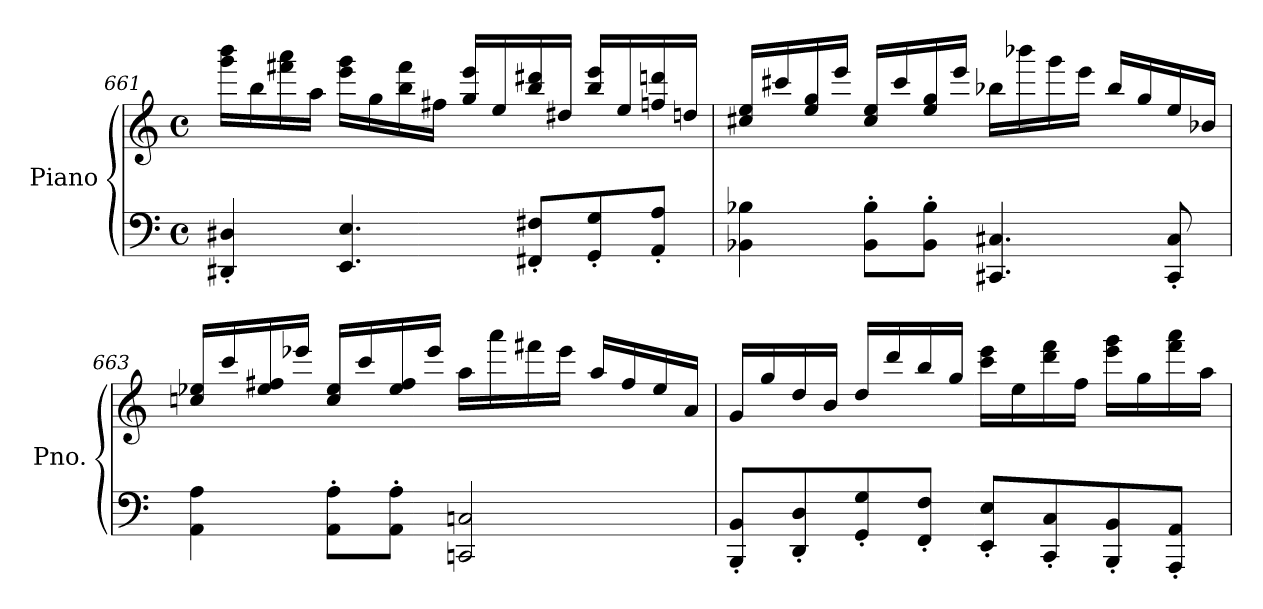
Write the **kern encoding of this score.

**kern	**kern
*part1	*part1
*staff2	*staff1
*I"Piano	*
*I'Pno.	*
*clefF4	*clefG2
*k[]	*k[]
*M4/4	*M4/4
*met(c)	*met(c)
=661	=661
4DD#X/' 4D#X/'	16ggg\ 16bbb\LL
.	16bb\
.	16fff#X\ 16aaa\
.	16aa\JJ
4.EE/ 4.E/	16eee\ 16ggg\LL
.	16gg\
.	16bb\ 16fff#\
.	16ff#X\JJ
.	16gg/ 16eee/LL
.	16ee/
8FF#X/' 8F#X/'L	16bb/ 16ddd#X/
.	16dd#X/JJ
8GG/' 8G/'	16bb/ 16eee/LL
.	16ee/
8AA/' 8A/'J	16ffn/ 16dddn/
.	16ddn/JJ
!!LO:PB:g=z
=662	=662
4BB-X\ 4B-X\	16cc#X/ 16ee/LL
.	16ccc#X/
.	16ee/ 16gg/
.	16eee/JJ
8BB-\' 8B-\'L	16cc#/ 16ee/LL
.	16ccc#/
8BB-\' 8B-\'J	16ee/ 16gg/
.	16eee/JJ
4.CC#X/ 4.C#X/	16bb-X\LL
.	16bbb-X\
.	16ggg\
.	16eee\JJ
.	16bb-/LL
.	16gg/
8CC#/' 8C#/'	16ee/
.	16b-X/JJ
=663	=663
4AA\ 4A\	16ccn/ 16ee-X/LL
.	16ccc/
.	16ee-/ 16ff#X/
.	16eee-X/JJ
8AA\' 8A\'L	16cc/ 16ee-/LL
.	16ccc/
8AA\' 8A\'J	16ee-/ 16ff#/
.	16eee-/JJ
2CCn/ 2Cn/	16aa\LL
.	16aaa\
.	16fff#X\
.	16eee-\JJ
.	16aa/LL
.	16ff#/
.	16ee-/
.	16a/JJ
=664	=664
8BBB/' 8BB/'L	16g/LL
.	16gg/
8DD/' 8D/'	16dd/
.	16b/JJ
8GG/' 8G/'	16dd/LL
.	16ddd/
8FF/' 8F/'J	16bb/
.	16gg/JJ
8EE/' 8E/'L	16ccc\ 16eee\LL
.	16ee\
8CC/' 8C/'	16ddd\ 16fff\
.	16ff\JJ
8BBB/' 8BB/'	16eee\ 16ggg\LL
.	16gg\
8AAA/' 8AA/'J	16fff\ 16aaa\
.	16aa\JJ
=	=
*-	*-
